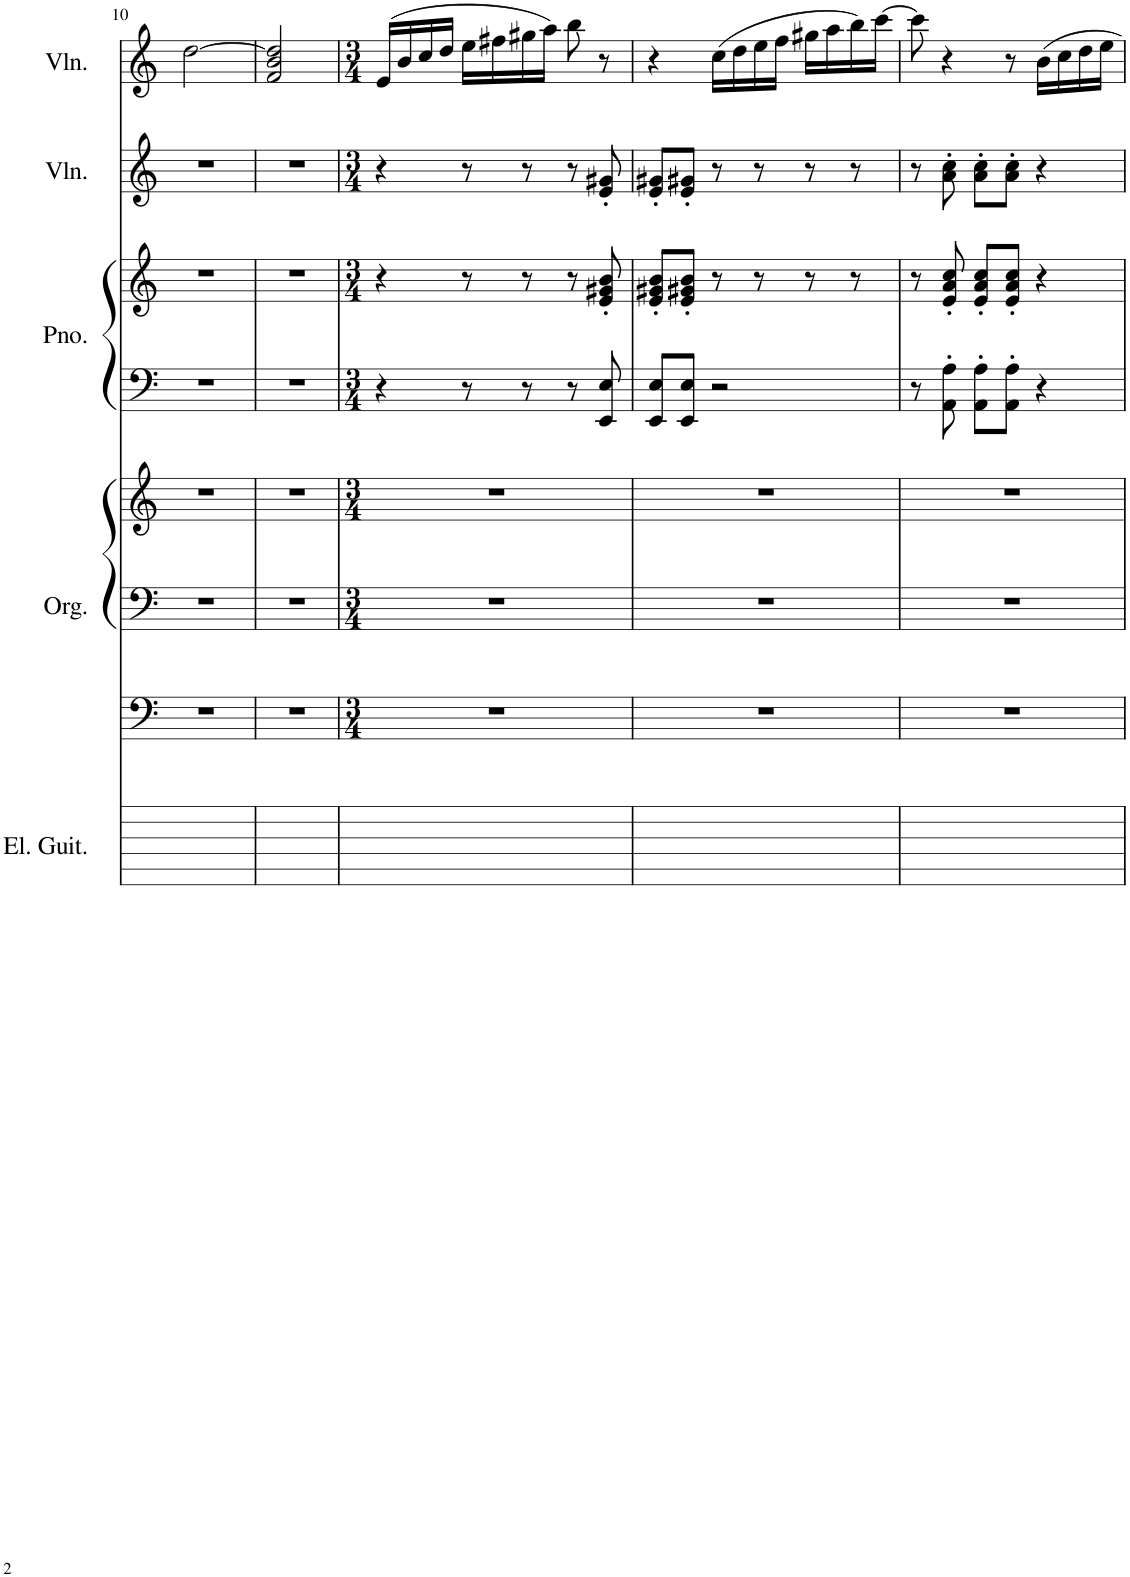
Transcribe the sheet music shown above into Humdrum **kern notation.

**kern	**kern	**kern	**kern	**kern	**kern	**kern	**kern
*part5	*part4	*part4	*part4	*part3	*part3	*part2	*part1
*staff8	*staff7	*staff6	*staff5	*staff4	*staff3	*staff2	*staff1
*I"Electric Guitar	*I"Organ	*	*	*I"Piano	*	*I"Violin	*I"Violin
*I'El. Guit.	*I'Org.	*	*	*I'Pno.	*	*I'Vln.	*I'Vln.
!!LO:PB:g=z
*	*clefF4	*clefF4	*clefG2	*clefF4	*clefG2	*clefG2	*clefG2
*k[]	*k[]	*k[]	*k[]	*k[]	*k[]	*k[]	*k[]
*M2/4	*M2/4	*M2/4	*M2/4	*M2/4	*M2/4	*M2/4	*M2/4
=10	=10	=10	=10	=10	=10	=10	=10
2r	2r	2r	2r	2r	2r	2r	[2dd\
=11	=11	=11	=11	=11	=11	=11	=11
2r	2r	2r	2r	2r	2r	2r	2f/ 2b/ 2dd/]
=12	=12	=12	=12	=12	=12	=12	=12
*M3/4	*M3/4	*M3/4	*M3/4	*M3/4	*M3/4	*M3/4	*M3/4
2.r	2.r	2.r	2.r	4r	4r	4r	(16e/LL
.	.	.	.	.	.	.	16b/
.	.	.	.	.	.	.	16cc/
.	.	.	.	.	.	.	16dd/JJ
.	.	.	.	8r	8r	8r	16ee\LL
.	.	.	.	.	.	.	16ff#X\
.	.	.	.	8r	8r	8r	16gg#X\
.	.	.	.	.	.	.	16aa\JJ)
.	.	.	.	8r	8r	8r	8bb\
.	.	.	.	8EE/ 8E/	8e/' 8g#X/' 8b/'	8e/' 8g#X/'	8r
=13	=13	=13	=13	=13	=13	=13	=13
2.r	2.r	2.r	2.r	8EE/ 8E/L	8e/' 8g#X/' 8b/'L	8e/' 8g#X/'L	4r
.	.	.	.	8EE/ 8E/J	8e/' 8g#X/' 8b/'J	8e/' 8g#X/'J	.
.	.	.	.	2r	8r	8r	(16cc\LL
.	.	.	.	.	.	.	16dd\
.	.	.	.	.	8r	8r	16ee\
.	.	.	.	.	.	.	16ff\JJ
.	.	.	.	.	8r	8r	16gg#X\LL
.	.	.	.	.	.	.	16aa\
.	.	.	.	.	8r	8r	16bb\)
.	.	.	.	.	.	.	[16ccc\JJ
=14	=14	=14	=14	=14	=14	=14	=14
2.r	2.r	2.r	2.r	8r	8r	8r	8ccc\]
.	.	.	.	8AA\' 8A\'	8e/' 8a/' 8cc/'	8a\' 8cc\'	4r
.	.	.	.	8AA\' 8A\'L	8e/' 8a/' 8cc/'L	8a\' 8cc\'L	.
.	.	.	.	8AA\' 8A\'J	8e/' 8a/' 8cc/'J	8a\' 8cc\'J	8r
.	.	.	.	4r	4r	4r	16b\LL
.	.	.	.	.	.	.	16cc\
.	.	.	.	.	.	.	16dd\
.	.	.	.	.	.	.	16ee\JJ
=	=	=	=	=	=	=	=
*-	*-	*-	*-	*-	*-	*-	*-
